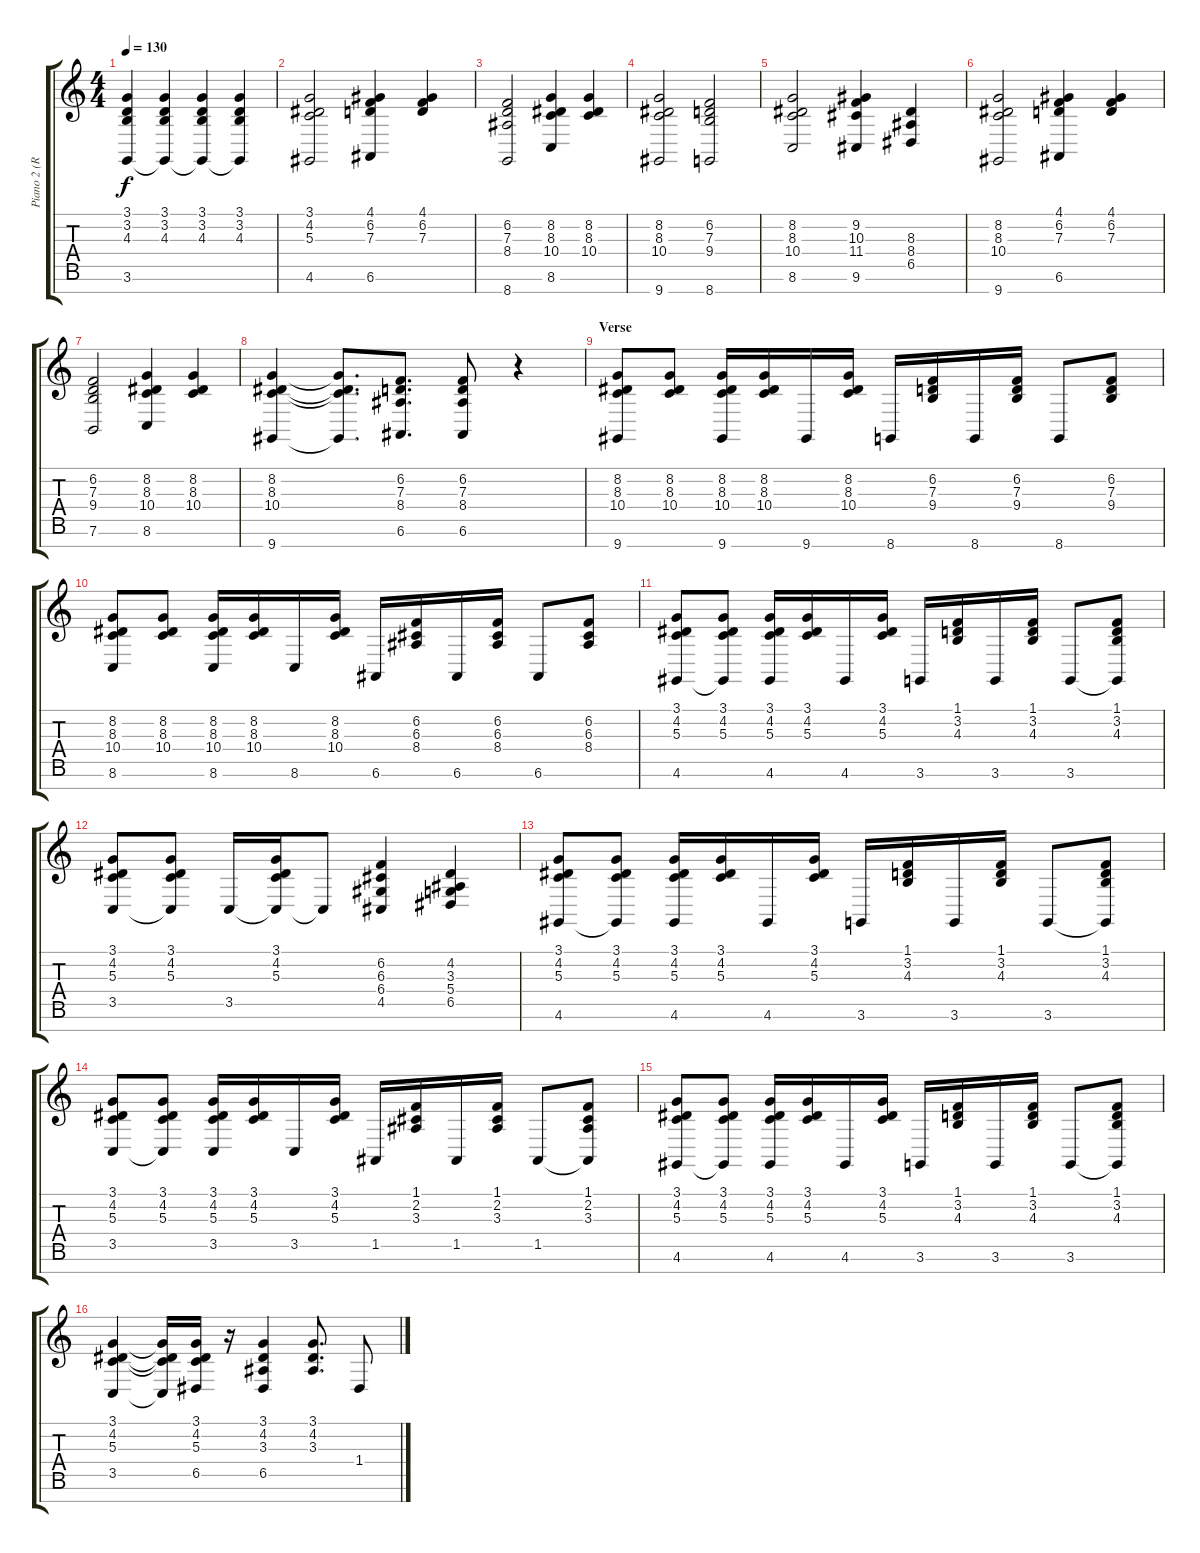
\track ("Piano 2 (R)" "Piano 2 (R") {instrument electricgrandpiano}
\staff {score tabs}
\tuning (E4 B3 G3 D3 A2 E2 B1) {hide}
\ts (4 4)
\tempo 130
\clef g2
\ks c
(3.1 3.2 4.3 3.6).4{dy f} (3.1 3.2 4.3 3.6{t}).4 (3.1 3.2 4.3 3.6{t}).4 (3.1 3.2 4.3 3.6{t}).4 |
(3.1 4.2 5.3 4.6).2 (4.1 6.2 7.3 6.6).4 (4.1 6.2 7.3).4 |
(6.2 7.3 8.4 8.7).2 (8.2 8.3 10.4 8.6).4 (8.2 8.3 10.4).4 |
(8.2 8.3 10.4 9.7).2 (6.2 7.3 9.4 8.7).2 |
(8.2 8.3 10.4 8.6).2 (9.2 10.3 11.4 9.6).4 (8.3 8.4 6.5).4 |
(8.2 8.3 10.4 9.7).2 (4.1 6.2 7.3 6.6).4 (4.1 6.2 7.3).4 |
(6.2 7.3 9.4 7.6).2 (8.2 8.3 10.4 8.6).4 (8.2 8.3 10.4).4 |
(8.2 8.3 10.4 9.7).4 (8.2{t} 8.3{t} 10.4{t} 9.7{t}).8{d} (6.2 7.3 8.4 6.6).8{d} (6.2 7.3 8.4 6.6).8 r.4 |
\section ("" "Verse")
(8.2 8.3 10.4 9.7).8 (8.2 8.3 10.4).8 (8.2 8.3 10.4 9.7).16 (8.2 8.3 10.4).16 9.7.16 (8.2 8.3 10.4).16 8.7.16 (6.2 7.3 9.4).16 8.7.16 (6.2 7.3 9.4).16 8.7.8 (6.2 7.3 9.4).8 |
(8.2 8.3 10.4 8.6).8 (8.2 8.3 10.4).8 (8.2 8.3 10.4 8.6).16 (8.2 8.3 10.4).16 8.6.16 (8.2 8.3 10.4).16 6.6.16 (6.2 6.3 8.4).16 6.6.16 (6.2 6.3 8.4).16 6.6.8 (6.2 6.3 8.4).8 |
(3.1 4.2 5.3 4.6).8 (3.1 4.2 5.3 4.6{t}).8 (3.1 4.2 5.3 4.6).16 (3.1 4.2 5.3).16 4.6.16 (3.1 4.2 5.3).16 3.6.16 (1.1 3.2 4.3).16 3.6.16 (1.1 3.2 4.3).16 3.6.8 (1.1 3.2 4.3 3.6{t}).8 |
(3.1 4.2 5.3 3.5).8 (3.1 4.2 5.3 3.5{t}).8 3.5.16 (3.1 4.2 5.3 3.5{t}).16 3.5{t}.8 (6.2 6.3 6.4 4.5).4 (4.2 3.3 5.4 6.5).4 |
(3.1 4.2 5.3 4.6).8 (3.1 4.2 5.3 4.6{t}).8 (3.1 4.2 5.3 4.6).16 (3.1 4.2 5.3).16 4.6.16 (3.1 4.2 5.3).16 3.6.16 (1.1 3.2 4.3).16 3.6.16 (1.1 3.2 4.3).16 3.6.8 (1.1 3.2 4.3 3.6{t}).8 |
(3.1 4.2 5.3 3.5).8 (3.1 4.2 5.3 3.5{t}).8 (3.1 4.2 5.3 3.5).16 (3.1 4.2 5.3).16 3.5.16 (3.1 4.2 5.3).16 1.5.16 (1.1 2.2 3.3).16 1.5.16 (1.1 2.2 3.3).16 1.5.8 (1.1 2.2 3.3 1.5{t}).8 |
(3.1 4.2 5.3 4.6).8 (3.1 4.2 5.3 4.6{t}).8 (3.1 4.2 5.3 4.6).16 (3.1 4.2 5.3).16 4.6.16 (3.1 4.2 5.3).16 3.6.16 (1.1 3.2 4.3).16 3.6.16 (1.1 3.2 4.3).16 3.6.8 (1.1 3.2 4.3 3.6{t}).8 |
(3.1 4.2 5.3 3.5).4 (3.1{t} 4.2{t} 5.3{t} 3.5{t}).16 (3.1 4.2 5.3 6.5).16 r.16 (3.1 4.2 3.3 6.5).4 (3.1 4.2 3.3).8{d} 1.4.8
